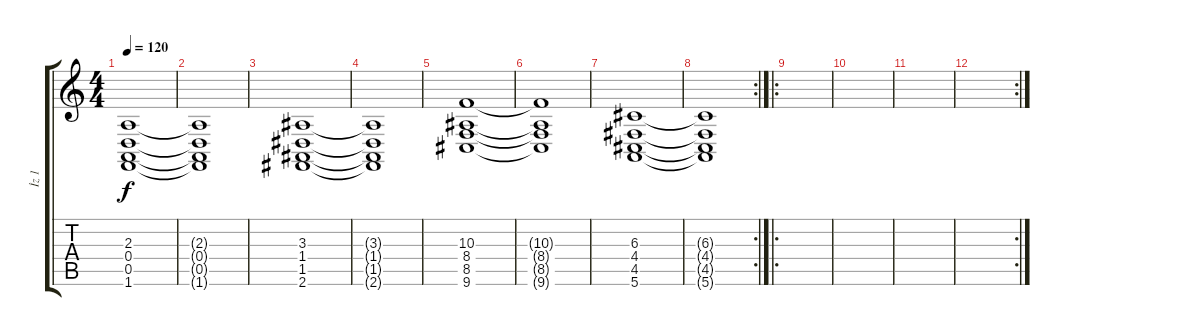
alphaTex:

\track ("İz 1" "İz 1") {instrument stringensemble2}
\staff {score tabs}
\tuning (E4 B3 G3 D3 A2 E2) {hide}
\ts (4 4)
\tempo 120
\clef g2
\ks c
(2.3 0.4 0.5 1.6).1{dy f instrument stringensemble2} |
(2.3{t} 0.4{t} 0.5{t} 1.6{t}).1 |
(3.3 1.4 1.5 2.6).1 |
(3.3{t} 1.4{t} 1.5{t} 2.6{t}).1 |
(10.3 8.4 8.5 9.6).1 |
(10.3{t} 8.4{t} 8.5{t} 9.6{t}).1 |
(6.3 4.4 4.5 5.6).1 |
\rc 2
(6.3{t} 4.4{t} 4.5{t} 5.6{t}).1 |
\ro
|
|
|
\rc 2
